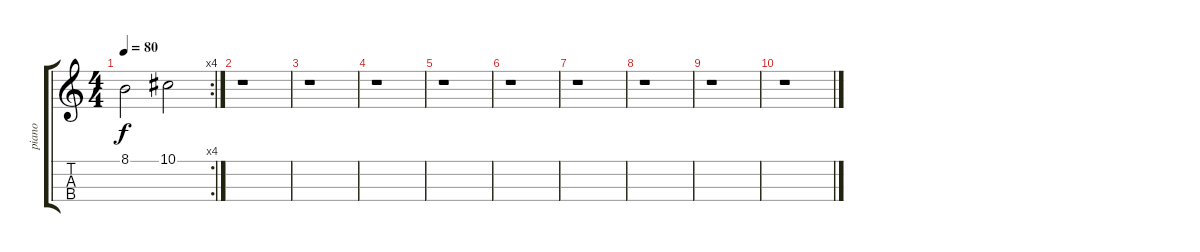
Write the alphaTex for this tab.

\track ("piano" "piano") {instrument acousticgrandpiano}
\staff {score tabs}
\tuning (Eb4 Bb3 F3 C3) {hide}
\rc 4
\ts (4 4)
\tempo 80
\clef g2
\ks c
8.1.2{dy f} 10.1.2 |
r.1 |
r.1 |
r.1 |
r.1 |
r.1 |
r.1 |
r.1 |
r.1 |
r.1
